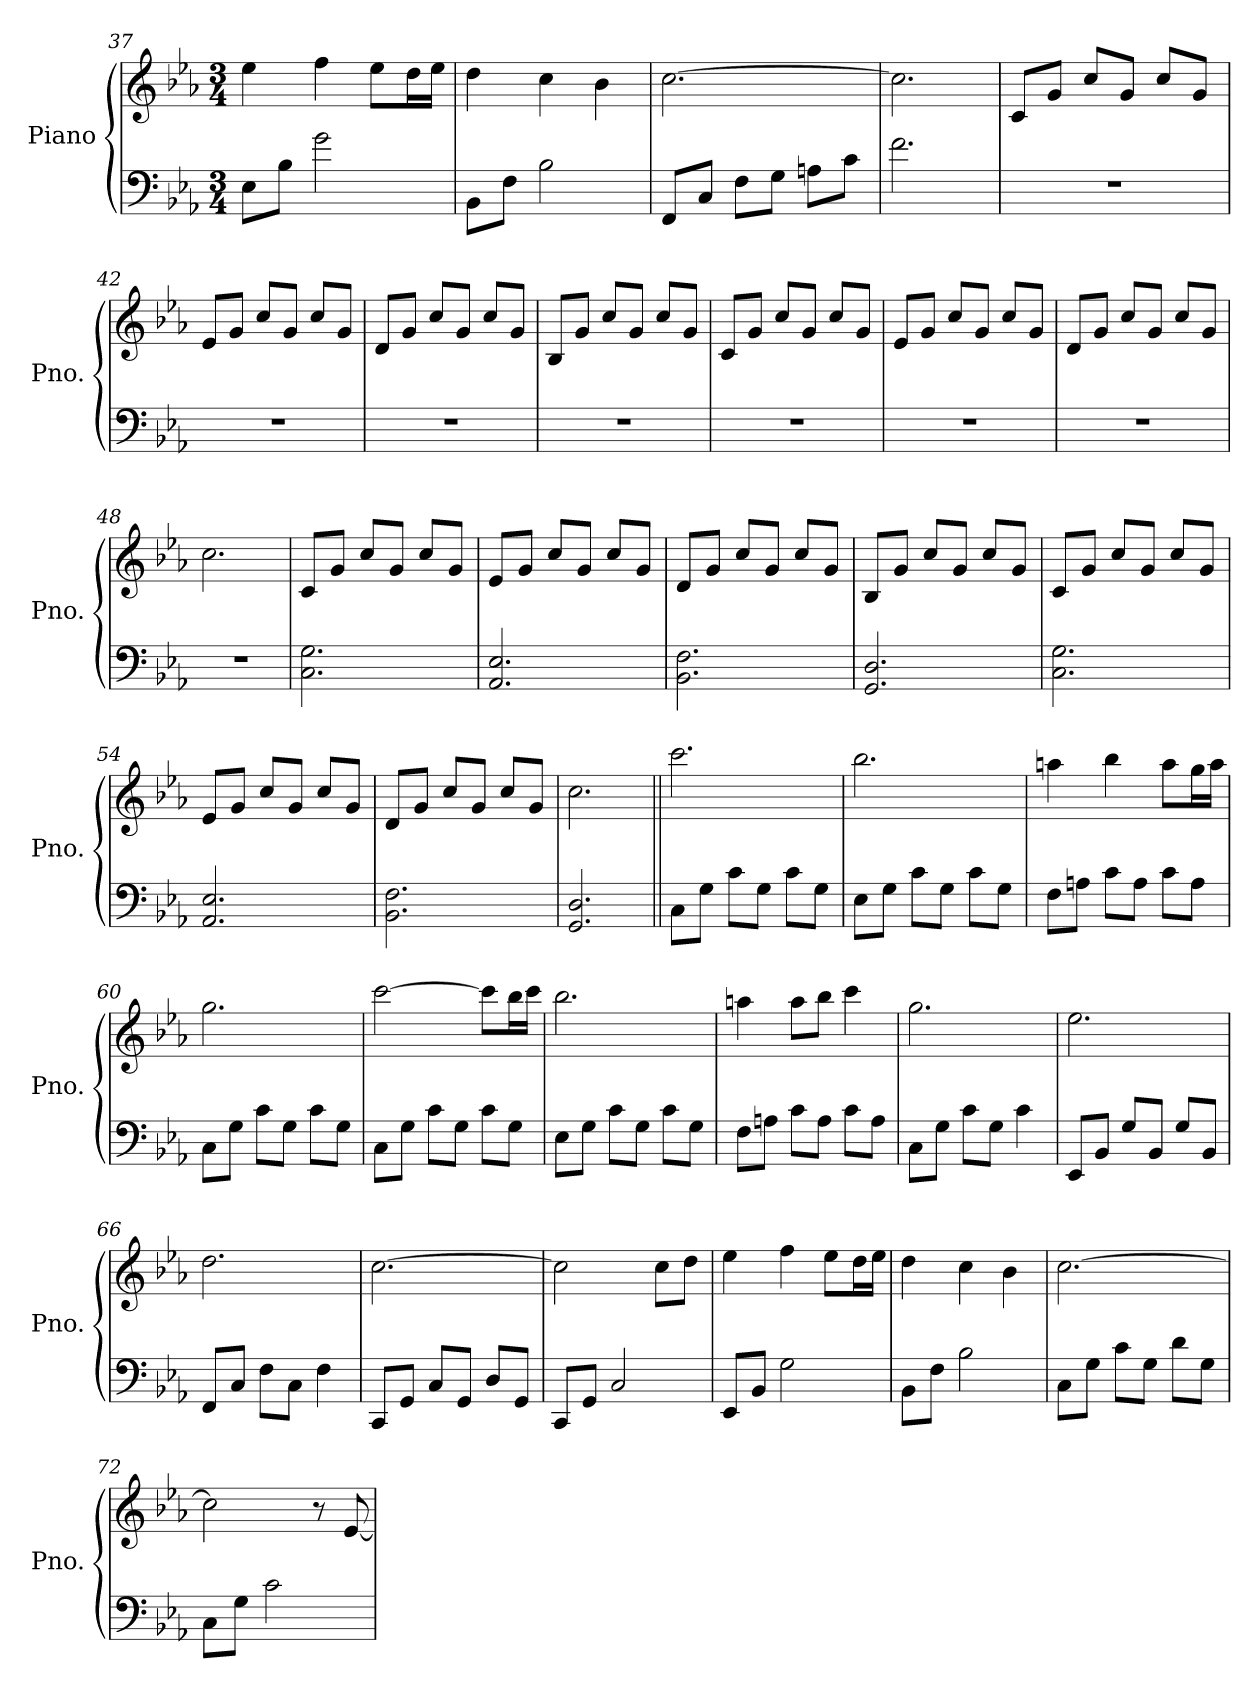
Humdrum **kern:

**kern	**kern
*part1	*part1
*staff2	*staff1
*I"Piano	*
*I'Pno.	*
*clefF4	*clefG2
*k[b-e-a-]	*k[b-e-a-]
*M3/4	*M3/4
=37	=37
8E-\L	4ee-\
8B-\J	.
2g\	4ff\
.	8ee-\L
.	16dd\L
.	16ee-\JJ
=38	=38
8BB-\L	4dd\
8F\J	.
2B-\	4cc\
.	4b-\
=39	=39
8FF/L	[2.cc\
8C/J	.
8F\L	.
8G\J	.
8An\L	.
8c\J	.
=40	=40
2.f\	2.cc\]
=41	=41
2.r	8c/L
.	8g/J
.	8cc/L
.	8g/J
.	8cc/L
.	8g/J
=42	=42
2.r	8e-/L
.	8g/J
.	8cc/L
.	8g/J
.	8cc/L
.	8g/J
!!LO:PB:g=z
=43	=43
2.r	8d/L
.	8g/J
.	8cc/L
.	8g/J
.	8cc/L
.	8g/J
=44	=44
2.r	8B-/L
.	8g/J
.	8cc/L
.	8g/J
.	8cc/L
.	8g/J
=45	=45
2.r	8c/L
.	8g/J
.	8cc/L
.	8g/J
.	8cc/L
.	8g/J
=46	=46
2.r	8e-/L
.	8g/J
.	8cc/L
.	8g/J
.	8cc/L
.	8g/J
=47	=47
2.r	8d/L
.	8g/J
.	8cc/L
.	8g/J
.	8cc/L
.	8g/J
=48	=48
2.r	2.cc\
=49	=49
2.C\ 2.G\	8c/L
.	8g/J
.	8cc/L
.	8g/J
.	8cc/L
.	8g/J
!!LO:LB:g=z
=50	=50
2.AA-/ 2.E-/	8e-/L
.	8g/J
.	8cc/L
.	8g/J
.	8cc/L
.	8g/J
=51	=51
2.BB-\ 2.F\	8d/L
.	8g/J
.	8cc/L
.	8g/J
.	8cc/L
.	8g/J
=52	=52
2.GG/ 2.D/	8B-/L
.	8g/J
.	8cc/L
.	8g/J
.	8cc/L
.	8g/J
=53	=53
2.C\ 2.G\	8c/L
.	8g/J
.	8cc/L
.	8g/J
.	8cc/L
.	8g/J
=54	=54
2.AA-/ 2.E-/	8e-/L
.	8g/J
.	8cc/L
.	8g/J
.	8cc/L
.	8g/J
=55	=55
2.BB-\ 2.F\	8d/L
.	8g/J
.	8cc/L
.	8g/J
.	8cc/L
.	8g/J
=56	=56
2.GG/ 2.D/	2.cc\
!!LO:LB:g=z
=57||	=57||
8C\L	2.ccc\
8G\J	.
8c\L	.
8G\J	.
8c\L	.
8G\J	.
=58	=58
8E-\L	2.bb-\
8G\J	.
8c\L	.
8G\J	.
8c\L	.
8G\J	.
=59	=59
8F\L	4aan\
8An\J	.
8c\L	4bb-\
8A\J	.
8c\L	8aa\L
8A\J	16gg\L
.	16aa\JJ
=60	=60
8C\L	2.gg\
8G\J	.
8c\L	.
8G\J	.
8c\L	.
8G\J	.
=61	=61
8C\L	[2ccc\
8G\J	.
8c\L	.
8G\J	.
8c\L	8ccc\L]
8G\J	16bb-\L
.	16ccc\JJ
=62	=62
8E-\L	2.bb-\
8G\J	.
8c\L	.
8G\J	.
8c\L	.
8G\J	.
!!LO:LB:g=z
=63	=63
8F\L	4aan\
8An\J	.
8c\L	8aa\L
8A\J	8bb-\J
8c\L	4ccc\
8A\J	.
=64	=64
8C\L	2.gg\
8G\J	.
8c\L	.
8G\J	.
4c\	.
=65	=65
8EE-/L	2.ee-\
8BB-/J	.
8G/L	.
8BB-/J	.
8G/L	.
8BB-/J	.
=66	=66
8FF/L	2.dd\
8C/J	.
8F\L	.
8C\J	.
4F\	.
=67	=67
8CC/L	[2.cc\
8GG/J	.
8C/L	.
8GG/J	.
8D/L	.
8GG/J	.
=68	=68
8CC/L	2cc\]
8GG/J	.
2C/	.
.	8cc\L
.	8dd\J
=69	=69
8EE-/L	4ee-\
8BB-/J	.
2G\	4ff\
.	8ee-\L
.	16dd\L
.	16ee-\JJ
!!LO:LB:g=z
=70	=70
8BB-\L	4dd\
8F\J	.
2B-\	4cc\
.	4b-\
=71	=71
8C\L	[2.cc\
8G\J	.
8c\L	.
8G\J	.
8d\L	.
8G\J	.
=72	=72
8C\L	2cc\]
8G\J	.
2c\	.
.	8r
.	[8e-/
=	=
*-	*-
